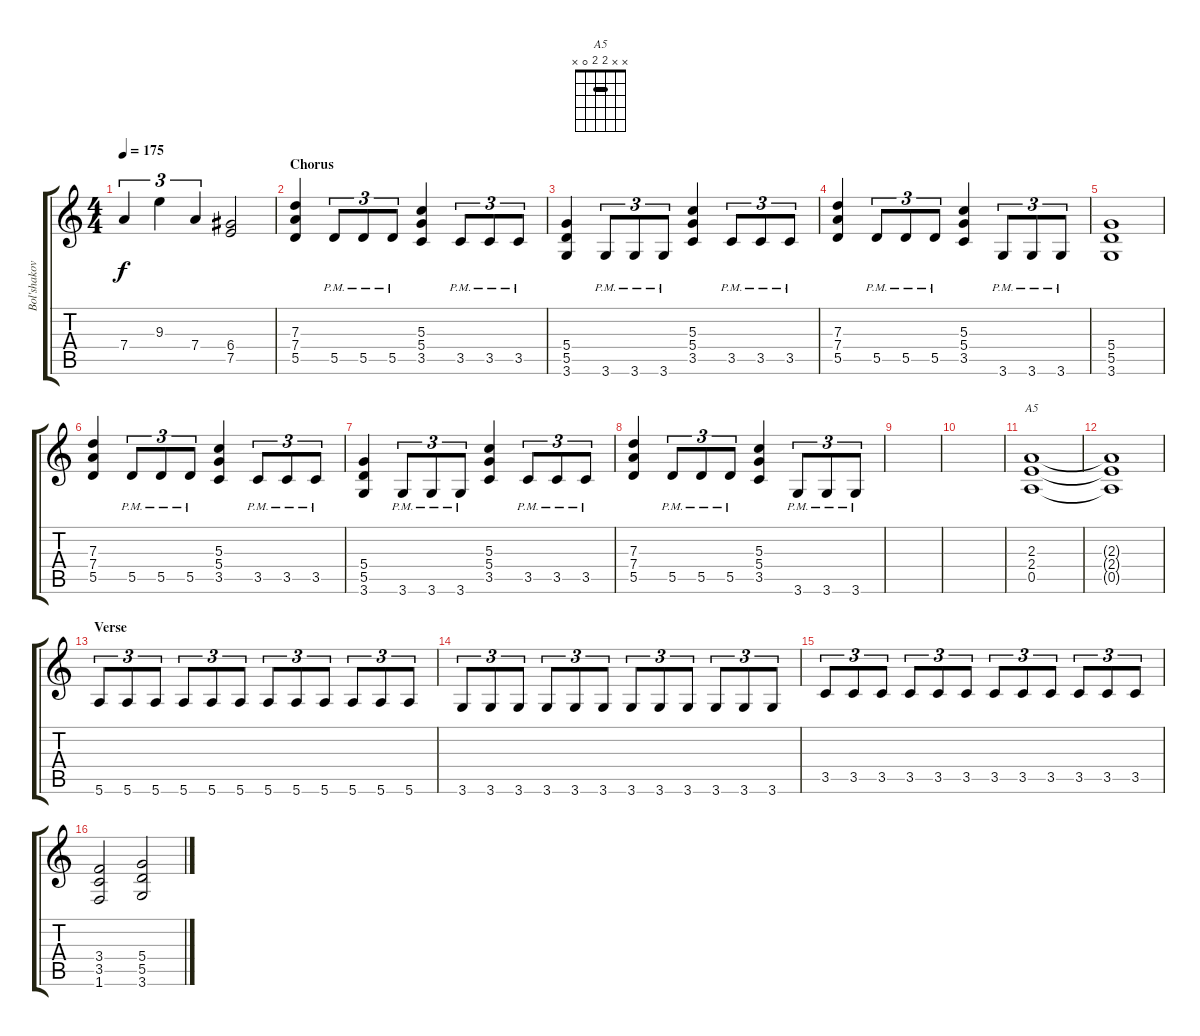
\track ("Bol'shakov" "Bol'shakov") {instrument distortionguitar}
\staff {score tabs}
\tuning (E4 B3 G3 D3 A2 E2) {hide}
\chord ("A5" x x 2 2 0 x) {barre 2}
\ts (4 4)
\tempo 175
\clef g2
\ks c
7.4.4{tu (3 2) dy f} 9.3.4{tu (3 2)} 7.4.4{tu (3 2)} (6.4 7.5).2 |
\section ("" "Chorus")
(7.3 7.4 5.5).4 5.5{pm}.8{tu (3 2)} 5.5{pm}.8{tu (3 2)} 5.5{pm}.8{tu (3 2)} (5.3 5.4 3.5).4 3.5{pm}.8{tu (3 2)} 3.5{pm}.8{tu (3 2)} 3.5{pm}.8{tu (3 2)} |
(5.4 5.5 3.6).4 3.6{pm}.8{tu (3 2)} 3.6{pm}.8{tu (3 2)} 3.6{pm}.8{tu (3 2)} (5.3 5.4 3.5).4 3.5{pm}.8{tu (3 2)} 3.5{pm}.8{tu (3 2)} 3.5{pm}.8{tu (3 2)} |
(7.3 7.4 5.5).4 5.5{pm}.8{tu (3 2)} 5.5{pm}.8{tu (3 2)} 5.5{pm}.8{tu (3 2)} (5.3 5.4 3.5).4 3.6{pm}.8{tu (3 2)} 3.6{pm}.8{tu (3 2)} 3.6{pm}.8{tu (3 2)} |
(5.4 5.5 3.6).1 |
(7.3 7.4 5.5).4 5.5{pm}.8{tu (3 2)} 5.5{pm}.8{tu (3 2)} 5.5{pm}.8{tu (3 2)} (5.3 5.4 3.5).4 3.5{pm}.8{tu (3 2)} 3.5{pm}.8{tu (3 2)} 3.5{pm}.8{tu (3 2)} |
(5.4 5.5 3.6).4 3.6{pm}.8{tu (3 2)} 3.6{pm}.8{tu (3 2)} 3.6{pm}.8{tu (3 2)} (5.3 5.4 3.5).4 3.5{pm}.8{tu (3 2)} 3.5{pm}.8{tu (3 2)} 3.5{pm}.8{tu (3 2)} |
(7.3 7.4 5.5).4 5.5{pm}.8{tu (3 2)} 5.5{pm}.8{tu (3 2)} 5.5{pm}.8{tu (3 2)} (5.3 5.4 3.5).4 3.6{pm}.8{tu (3 2)} 3.6{pm}.8{tu (3 2)} 3.6{pm}.8{tu (3 2)} |
|
|
(2.3 2.4 0.5).1{ch "A5"} |
(2.3{t} 2.4{t} 0.5{t}).1 |
\section ("" "Verse")
5.6.8{tu (3 2)} 5.6.8{tu (3 2)} 5.6.8{tu (3 2)} 5.6.8{tu (3 2)} 5.6.8{tu (3 2)} 5.6.8{tu (3 2)} 5.6.8{tu (3 2)} 5.6.8{tu (3 2)} 5.6.8{tu (3 2)} 5.6.8{tu (3 2)} 5.6.8{tu (3 2)} 5.6.8{tu (3 2)} |
3.6.8{tu (3 2)} 3.6.8{tu (3 2)} 3.6.8{tu (3 2)} 3.6.8{tu (3 2)} 3.6.8{tu (3 2)} 3.6.8{tu (3 2)} 3.6.8{tu (3 2)} 3.6.8{tu (3 2)} 3.6.8{tu (3 2)} 3.6.8{tu (3 2)} 3.6.8{tu (3 2)} 3.6.8{tu (3 2)} |
3.5.8{tu (3 2)} 3.5.8{tu (3 2)} 3.5.8{tu (3 2)} 3.5.8{tu (3 2)} 3.5.8{tu (3 2)} 3.5.8{tu (3 2)} 3.5.8{tu (3 2)} 3.5.8{tu (3 2)} 3.5.8{tu (3 2)} 3.5.8{tu (3 2)} 3.5.8{tu (3 2)} 3.5.8{tu (3 2)} |
(3.4 3.5 1.6).2 (5.4 5.5 3.6).2
